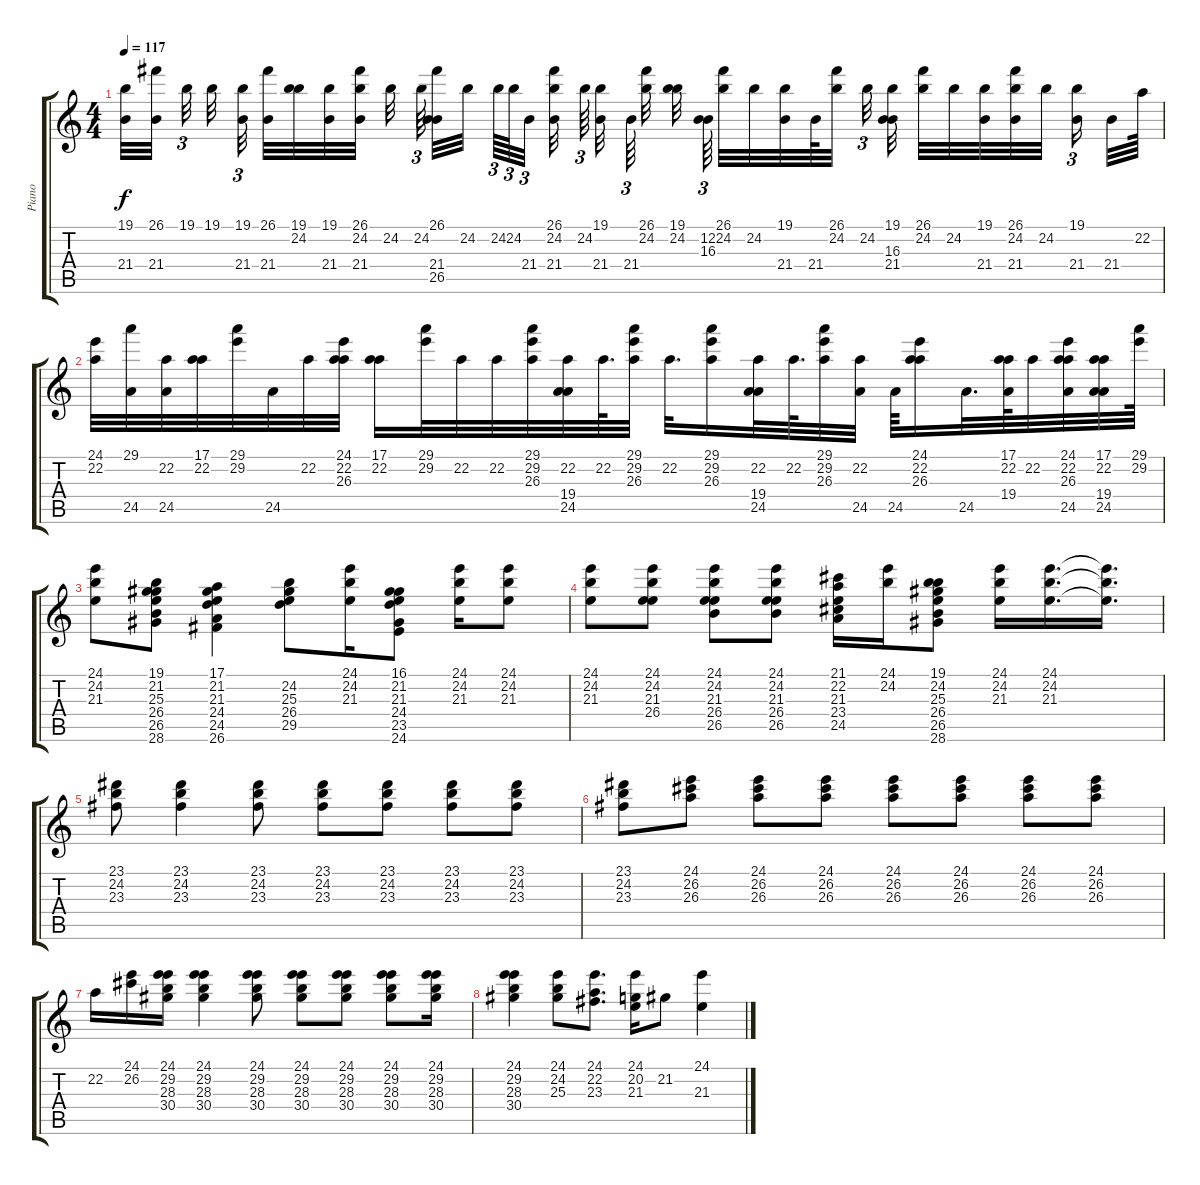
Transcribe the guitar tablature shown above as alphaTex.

\track ("Piano" "Piano") {instrument acousticgrandpiano}
\staff {score tabs}
\tuning (E4 B3 G3 D3 A2 E2) {hide}
\ts (4 4)
\tempo 117
\clef g2
\ks c
(19.1 21.4).32{dy f} (26.1 21.4).32{beam splitsecondary} 19.1.32{tu (3 2) beam splitsecondary} 19.1.32{beam splitsecondary} (19.1 21.4).32{tu (3 2) beam splitsecondary} (26.1 21.4).32 (19.1 24.2).32 (19.1 21.4).32 (26.1 24.2 21.4).32 24.2.32{beam splitsecondary} 24.2.64{tu (3 2) beam splitsecondary} (26.1 21.4 26.5).32 24.2.32{beam splitsecondary} 24.2.64{tu (3 2)} 24.2.64{tu (3 2)} 21.4.32{tu (3 2) beam splitsecondary} (26.1 24.2 21.4).32{beam splitsecondary} 24.2.64{tu (3 2) beam splitsecondary} (19.1 21.4).32{beam splitsecondary} 21.4.64{tu (3 2)} (26.1 24.2).32 (19.1 24.2).32{beam splitsecondary} (12.2 16.3).64{tu (3 2) beam splitsecondary} (26.1 24.2).32 24.2.32 (19.1 21.4).32 21.4.64 (26.1 24.2).32{beam splitsecondary} 24.2.32{tu (3 2)} (19.1 16.3 21.4).32 (26.1 24.2).32 24.2.32 (19.1 21.4).32 (26.1 24.2 21.4).32 24.2.32{beam splitsecondary} (19.1 21.4).16{tu (3 2) beam splitsecondary} 21.4.32 22.2.64 |
(24.1 22.2).32 (29.1 24.5).32 (22.2 24.5).32 (17.1 22.2).32 (29.1 29.2).32 24.5.32 22.2.32 (24.1 22.2 26.3).32 (17.1 22.2).16 (29.1 29.2).32 22.2.32 22.2.32 (29.1 29.2 26.3).32 (22.2 19.4 24.5).32 22.2.64{d} (29.1 29.2 26.3).32 22.2.32{d} (29.1 29.2 26.3).16 (22.2 19.4 24.5).32 22.2.64{d} (29.1 29.2 26.3).32 (22.2 24.5).32 24.5.64 (24.1 22.2 26.3).16 24.5.32{d} (17.1 22.2 19.4).64 22.2.32 (24.1 22.2 26.3 24.5).32 (17.1 22.2 19.4 24.5).32 (29.1 29.2).64 |
(24.1 24.2 21.3).8 (19.1 21.2 25.3 26.4 26.5 28.6).8 (17.1 21.2 21.3 24.4 24.5 26.6).4 (24.2 25.3 26.4 29.5).8 (24.1 24.2 21.3).16 (16.1 21.2 21.3 24.4 23.5 24.6).8 (24.1 24.2 21.3).16 (24.1 24.2 21.3).8 |
(24.1 24.2 21.3).8 (24.1 24.2 21.3 26.4).8 (24.1 24.2 21.3 26.4 26.5).8 (24.1 24.2 21.3 26.4 26.5).8 (21.1 22.2 21.3 23.4 24.5).16 (24.1 24.2).16 (19.1 24.2 25.3 26.4 26.5 28.6).8 (24.1 24.2 21.3).16 (24.1 24.2 21.3).16{d} (24.1{t} 24.2{t} 21.3{t}).16{d} |
(23.1 24.2 23.3).8 (23.1 24.2 23.3).4 (23.1 24.2 23.3).8 (23.1 24.2 23.3).8 (23.1 24.2 23.3).8 (23.1 24.2 23.3).8 (23.1 24.2 23.3).8 |
(23.1 24.2 23.3).8 (24.1 26.2 26.3).8 (24.1 26.2 26.3).8 (24.1 26.2 26.3).8 (24.1 26.2 26.3).8 (24.1 26.2 26.3).8 (24.1 26.2 26.3).8 (24.1 26.2 26.3).8 |
22.2.16 (24.1 26.2).16 (24.1 29.2 28.3 30.4).16 (24.1 29.2 28.3 30.4).4 (24.1 29.2 28.3 30.4).8 (24.1 29.2 28.3 30.4).8 (24.1 29.2 28.3 30.4).8 (24.1 29.2 28.3 30.4).8 (24.1 29.2 28.3 30.4).16 |
(24.1 29.2 28.3 30.4).4 (24.1 24.2 25.3).8 (24.1 22.2 23.3).8{d} (24.1 20.2 21.3).16 21.2.8 (24.1 21.3).4
